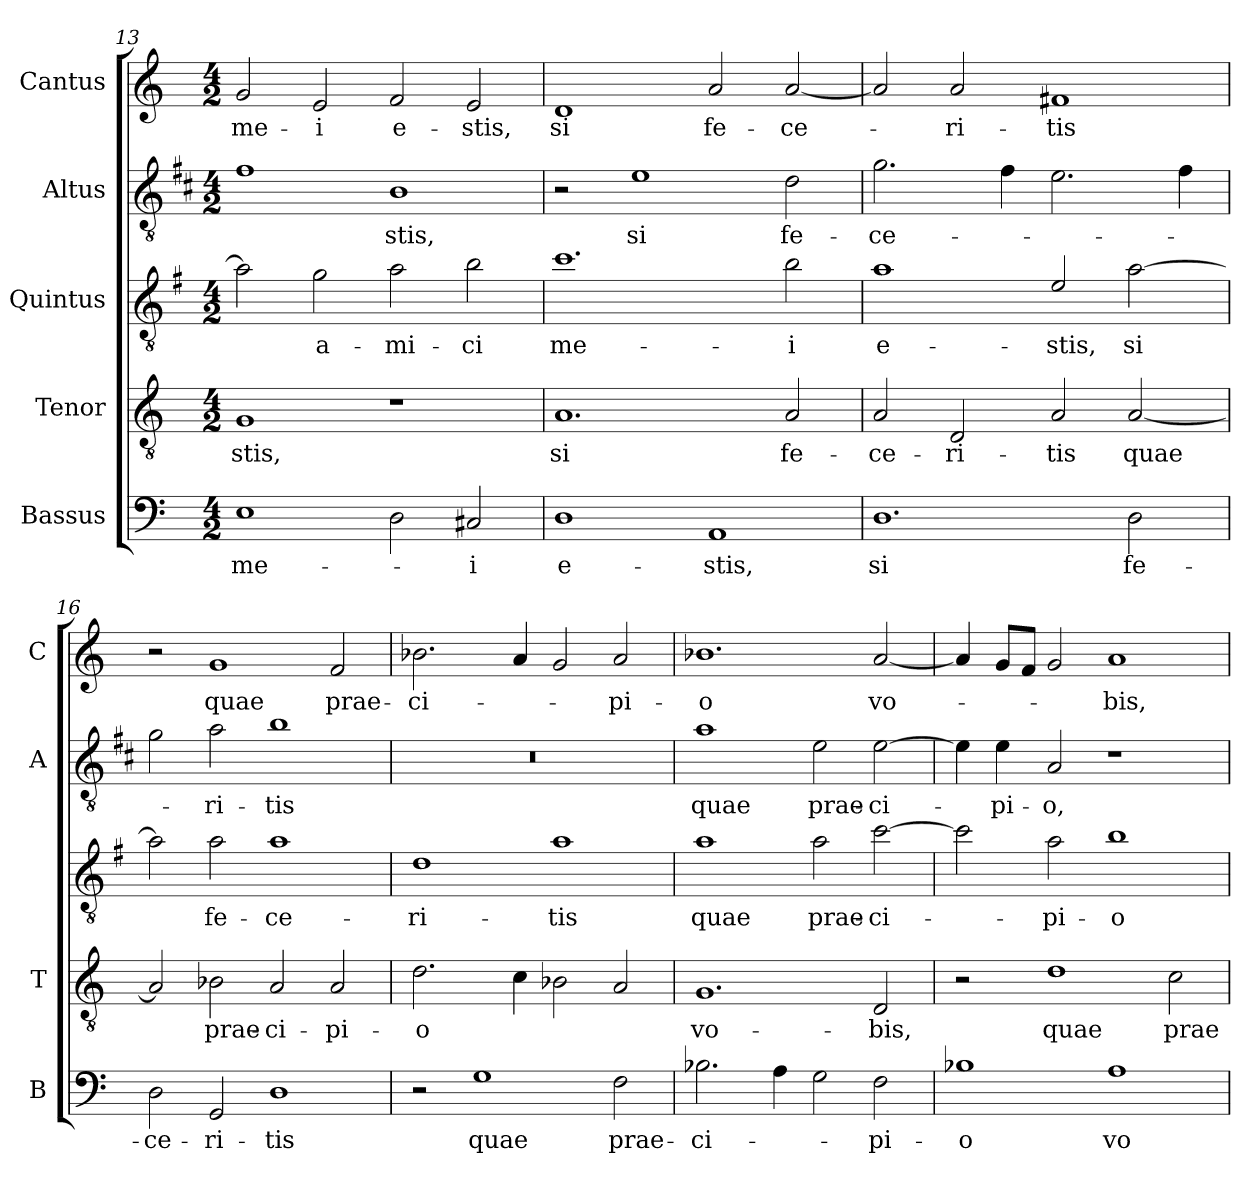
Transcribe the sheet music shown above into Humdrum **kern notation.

**kern	**text	**kern	**text	**kern	**text	**kern	**text	**kern	**text
*part5	*part5	*part4	*part4	*part3	*part3	*part2	*part2	*part1	*part1
*staff5	*staff5	*staff4	*staff4	*staff3	*staff3	*staff2	*staff2	*staff1	*staff1
*I"Bassus	*	*I"Tenor	*	*I"Quintus	*	*I"Altus	*	*I"Cantus	*
*I'B	*	*I'T	*	*	*	*I'A	*	*I'C	*
*clefF4	*	*clefGv2	*	*clefGv2	*	*clefGv2	*	*clefG2	*
*	*	*	*	*ITrd4c7	*	*ITrd1c2	*	*	*
*k[]	*	*k[]	*	*k[]	*	*k[]	*	*k[]	*
*C:	*	*C:	*	*C:	*	*C:	*	*C:	*
*M4/2	*	*M4/2	*	*M4/2	*	*M4/2	*	*M4/2	*
=13	=13	=13	=13	=13	=13	=13	=13	=13	=13
!	!LO:LY:b	!	!LO:LY:b	!	!	!	!	!	!LO:LY:b
1E	me-	1G	-stis,	2d\]	.	1e	.	2g/	me-
!	!	!	!	!	!LO:LY:b	!	!	!	!LO:LY:b
.	.	.	.	2c\	a-	.	.	2e/	-i
!	!	!	!	!	!LO:LY:b	!	!LO:LY:b	!	!LO:LY:b
2D\	.	1r	.	2d\	-mi-	1A	-stis,	2f/	e-
!	!LO:LY:b	!	!	!	!LO:LY:b	!	!	!	!LO:LY:b
2C#X/	-i	.	.	2e\	-ci	.	.	2e/	-stis,
=14	=14	=14	=14	=14	=14	=14	=14	=14	=14
!	!LO:LY:b	!	!LO:LY:b	!	!LO:LY:b	!	!	!	!LO:LY:b
1D	e-	1.A	si	1.f	me-	2r	.	1d	si
!	!	!	!	!	!	!	!LO:LY:b	!	!
.	.	.	.	.	.	1d	si	.	.
!	!LO:LY:b	!	!	!	!	!	!	!	!LO:LY:b
1AA	-stis,	.	.	.	.	.	.	2a/	fe-
!	!	!	!LO:LY:b	!	!LO:LY:b	!	!LO:LY:b	!	!LO:LY:b
.	.	2A/	fe-	2e\	-i	2c\	fe-	[2a/	-ce-
!!LO:PB:g=z
=15	=15	=15	=15	=15	=15	=15	=15	=15	=15
!	!LO:LY:b	!	!LO:LY:b	!	!LO:LY:b	!	!LO:LY:b	!	!
1.D	si	2A/	-ce-	1d	e-	2.f\	-ce-	2a/]	.
!	!	!	!LO:LY:b	!	!	!	!	!	!LO:LY:b
.	.	2D/	-ri-	.	.	.	.	2a/	-ri-
.	.	.	.	.	.	4e\	.	.	.
!	!	!	!LO:LY:b	!	!LO:LY:b	!	!	!	!LO:LY:b
.	.	2A/	-tis	2A/	-stis,	2.d\	.	1f#X	-tis
!	!LO:LY:b	!	!LO:LY:b	!	!LO:LY:b	!	!	!	!
2D\	fe-	[2A/	quae	[2d\	si	.	.	.	.
.	.	.	.	.	.	4e\	.	.	.
=16	=16	=16	=16	=16	=16	=16	=16	=16	=16
!	!LO:LY:b	!	!	!	!	!	!	!	!
2D\	-ce-	2A/]	.	2d\]	.	2f\	.	2r	.
!	!LO:LY:b	!	!LO:LY:b	!	!LO:LY:b	!	!LO:LY:b	!	!LO:LY:b
2GG/	-ri-	2B-X\	prae-	2d\	fe-	2g\	-ri-	1g	quae
!	!LO:LY:b	!	!LO:LY:b	!	!LO:LY:b	!	!LO:LY:b	!	!
1D	-tis	2A/	-ci-	1d	-ce-	1a	-tis	.	.
!	!	!	!LO:LY:b	!	!	!	!	!	!LO:LY:b
.	.	2A/	-pi-	.	.	.	.	2f/	prae-
=17	=17	=17	=17	=17	=17	=17	=17	=17	=17
!	!	!	!LO:LY:b	!	!LO:LY:b	!	!	!	!LO:LY:b
2r	.	2.d\	-o	1G	-ri-	0r	.	2.b-X\	-ci-
!	!LO:LY:b	!	!	!	!	!	!	!	!
1G	quae	.	.	.	.	.	.	.	.
.	.	4c\	.	.	.	.	.	4a/	.
!	!	!	!	!	!LO:LY:b	!	!	!	!
.	.	2B-X\	.	1d	-tis	.	.	2g/	.
!	!LO:LY:b	!	!	!	!	!	!	!	!LO:LY:b
2F\	prae-	2A/	.	.	.	.	.	2a/	-pi-
=18	=18	=18	=18	=18	=18	=18	=18	=18	=18
!	!LO:LY:b	!	!LO:LY:b	!	!LO:LY:b	!	!LO:LY:b	!	!LO:LY:b
2.B-X\	-ci-	1.G	vo-	1d	quae	1g	quae	1.b-X	-o
4A\	.	.	.	.	.	.	.	.	.
!	!	!	!	!	!LO:LY:b	!	!LO:LY:b	!	!
2G\	.	.	.	2d\	prae-	2d\	prae-	.	.
!	!LO:LY:b	!	!LO:LY:b	!	!LO:LY:b	!	!LO:LY:b	!	!LO:LY:b
2F\	-pi-	2D/	-bis,	[2f\	-ci-	[2d\	-ci-	[2a/	vo-
=19	=19	=19	=19	=19	=19	=19	=19	=19	=19
!	!LO:LY:b	!	!	!	!	!	!	!	!
1B-X	-o	2r	.	2f\]	.	4d\]	.	4a/]	.
!	!	!	!	!	!	!	!LO:LY:b	!	!
.	.	.	.	.	.	4d\	-pi-	8g/L	.
.	.	.	.	.	.	.	.	8f/J	.
!	!	!	!LO:LY:b	!	!LO:LY:b	!	!LO:LY:b	!	!
.	.	1d	quae	2d\	-pi-	2G/	-o,	2g/	.
!	!LO:LY:b	!	!	!	!LO:LY:b	!	!	!	!LO:LY:b
1A	vo-	.	.	1e	-o	1r	.	1a	-bis,
!	!	!	!LO:LY:b	!	!	!	!	!	!
.	.	2c\	prae-	.	.	.	.	.	.
=	=	=	=	=	=	=	=	=	=
*-	*-	*-	*-	*-	*-	*-	*-	*-	*-
